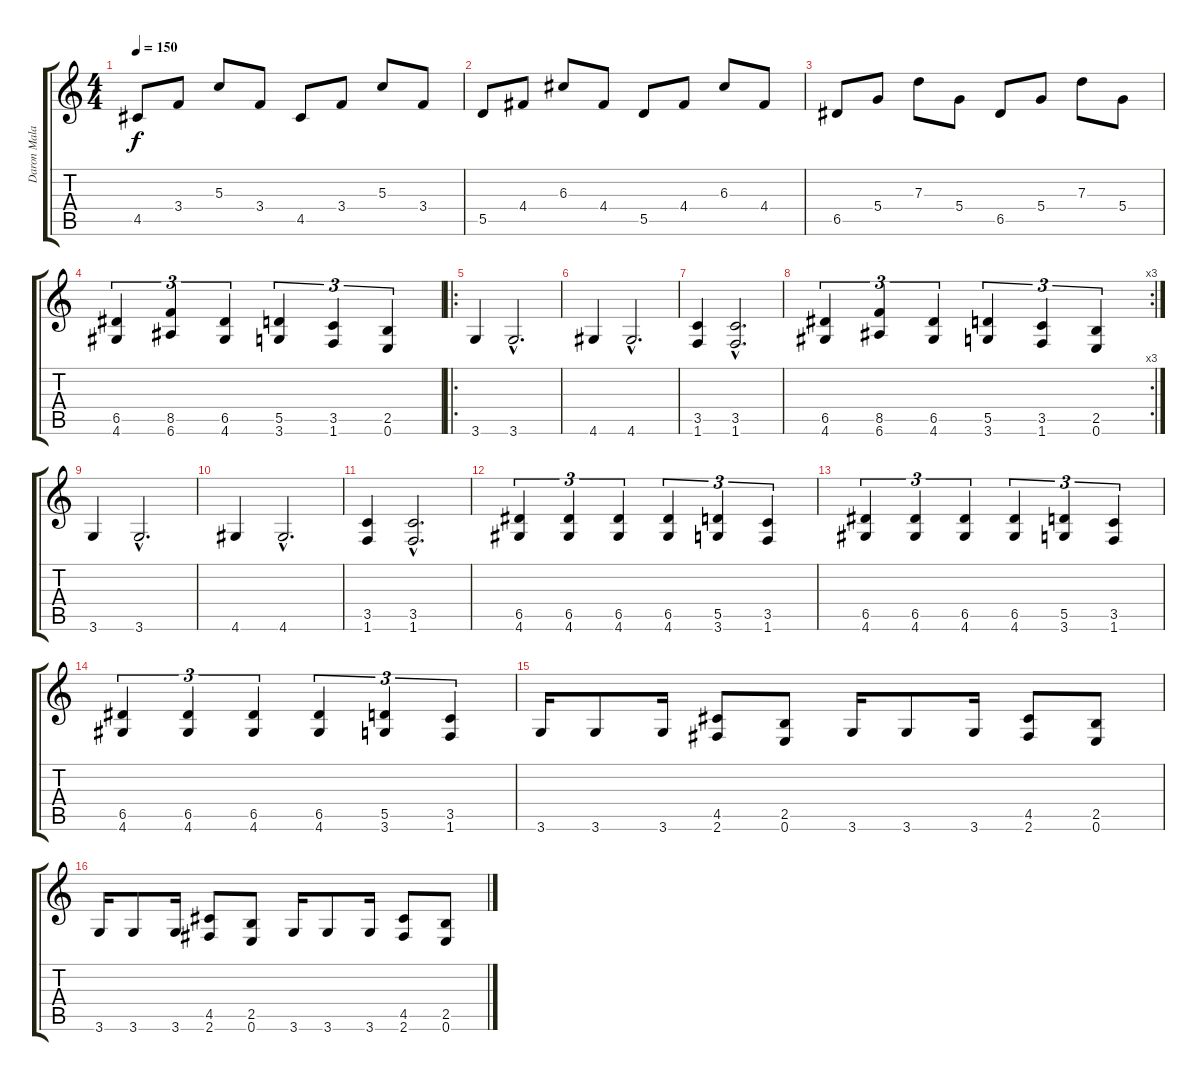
\track ("Daron Malakian" "Daron Mala") {instrument overdrivenguitar}
\staff {score tabs}
\tuning (E4 B3 G3 D3 A2 E2) {hide}
\ts (4 4)
\tempo 150
\clef g2
\ks c
4.5.8{dy f} 3.4.8 5.3.8 3.4.8 4.5.8 3.4.8 5.3.8 3.4.8 |
5.5.8 4.4.8 6.3.8 4.4.8 5.5.8 4.4.8 6.3.8 4.4.8 |
6.5.8 5.4.8 7.3.8 5.4.8 6.5.8 5.4.8 7.3.8 5.4.8 |
(6.5 4.6).4{tu (3 2)} (8.5 6.6).4{tu (3 2)} (6.5 4.6).4{tu (3 2)} (5.5 3.6).4{tu (3 2)} (3.5 1.6).4{tu (3 2)} (2.5 0.6).4{tu (3 2)} |
\ro
3.6.4 3.6{hac}.2{d} |
4.6.4 4.6{hac}.2{d} |
(3.5 1.6).4 (3.5{hac} 1.6{hac}).2{d} |
\rc 3
(6.5 4.6).4{tu (3 2)} (8.5 6.6).4{tu (3 2)} (6.5 4.6).4{tu (3 2)} (5.5 3.6).4{tu (3 2)} (3.5 1.6).4{tu (3 2)} (2.5 0.6).4{tu (3 2)} |
3.6.4 3.6{hac}.2{d} |
4.6.4 4.6{hac}.2{d} |
(3.5 1.6).4 (3.5{hac} 1.6{hac}).2{d} |
(6.5 4.6).4{tu (3 2)} (6.5 4.6).4{tu (3 2)} (6.5 4.6).4{tu (3 2)} (6.5 4.6).4{tu (3 2)} (5.5 3.6).4{tu (3 2)} (3.5 1.6).4{tu (3 2)} |
(6.5 4.6).4{tu (3 2)} (6.5 4.6).4{tu (3 2)} (6.5 4.6).4{tu (3 2)} (6.5 4.6).4{tu (3 2)} (5.5 3.6).4{tu (3 2)} (3.5 1.6).4{tu (3 2)} |
(6.5 4.6).4{tu (3 2)} (6.5 4.6).4{tu (3 2)} (6.5 4.6).4{tu (3 2)} (6.5 4.6).4{tu (3 2)} (5.5 3.6).4{tu (3 2)} (3.5 1.6).4{tu (3 2)} |
3.6.16 3.6.8 3.6.16 (4.5 2.6).8 (2.5 0.6).8 3.6.16 3.6.8 3.6.16 (4.5 2.6).8 (2.5 0.6).8 |
3.6.16 3.6.8 3.6.16 (4.5 2.6).8 (2.5 0.6).8 3.6.16 3.6.8 3.6.16 (4.5 2.6).8 (2.5 0.6).8
